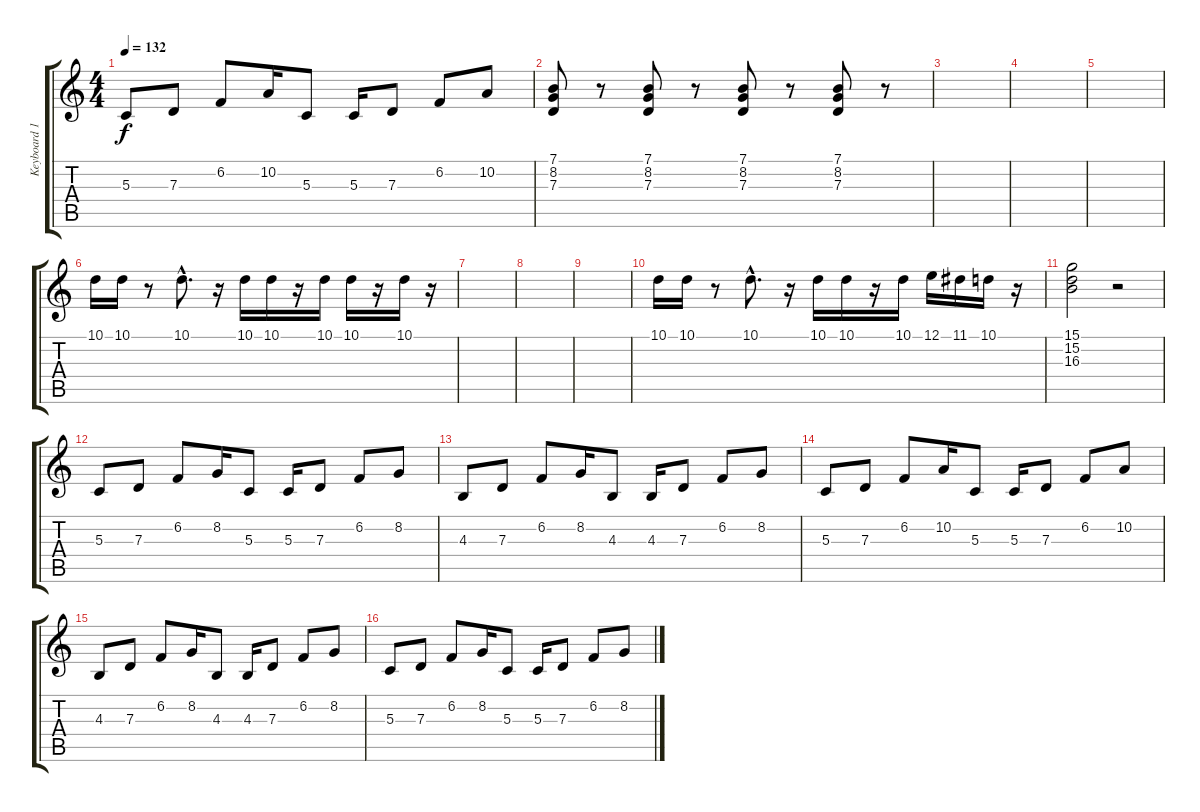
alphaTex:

\track ("Keyboard 1" "Keyboard 1") {instrument acousticgrandpiano}
\staff {score tabs}
\tuning (E4 B3 G3 D3 A2 E2) {hide}
\ts (4 4)
\tempo 132
\clef g2
\ks c
5.3.8{dy f} 7.3.8 6.2.8 10.2.16 5.3.8 5.3.16 7.3.8 6.2.8 10.2.8 |
(7.1 8.2 7.3).8 r.8 (7.1 8.2 7.3).8 r.8 (7.1 8.2 7.3).8 r.8 (7.1 8.2 7.3).8 r.8 |
|
|
|
10.1.16 10.1.16 r.8 10.1{hac}.8{d} r.16 10.1.16 10.1.16 r.16 10.1.16 10.1.16 r.16 10.1.16 r.16 |
|
|
|
10.1.16 10.1.16 r.8 10.1{hac}.8{d} r.16 10.1.16 10.1.16 r.16 10.1.16 12.1.16 11.1.16 10.1.16 r.16 |
(15.1 15.2 16.3).2 r.2 |
5.3.8 7.3.8 6.2.8 8.2.16 5.3.8 5.3.16 7.3.8 6.2.8 8.2.8 |
4.3.8 7.3.8 6.2.8 8.2.16 4.3.8 4.3.16 7.3.8 6.2.8 8.2.8 |
5.3.8 7.3.8 6.2.8 10.2.16 5.3.8 5.3.16 7.3.8 6.2.8 10.2.8 |
4.3.8 7.3.8 6.2.8 8.2.16 4.3.8 4.3.16 7.3.8 6.2.8 8.2.8 |
5.3.8 7.3.8 6.2.8 8.2.16 5.3.8 5.3.16 7.3.8 6.2.8 8.2.8
